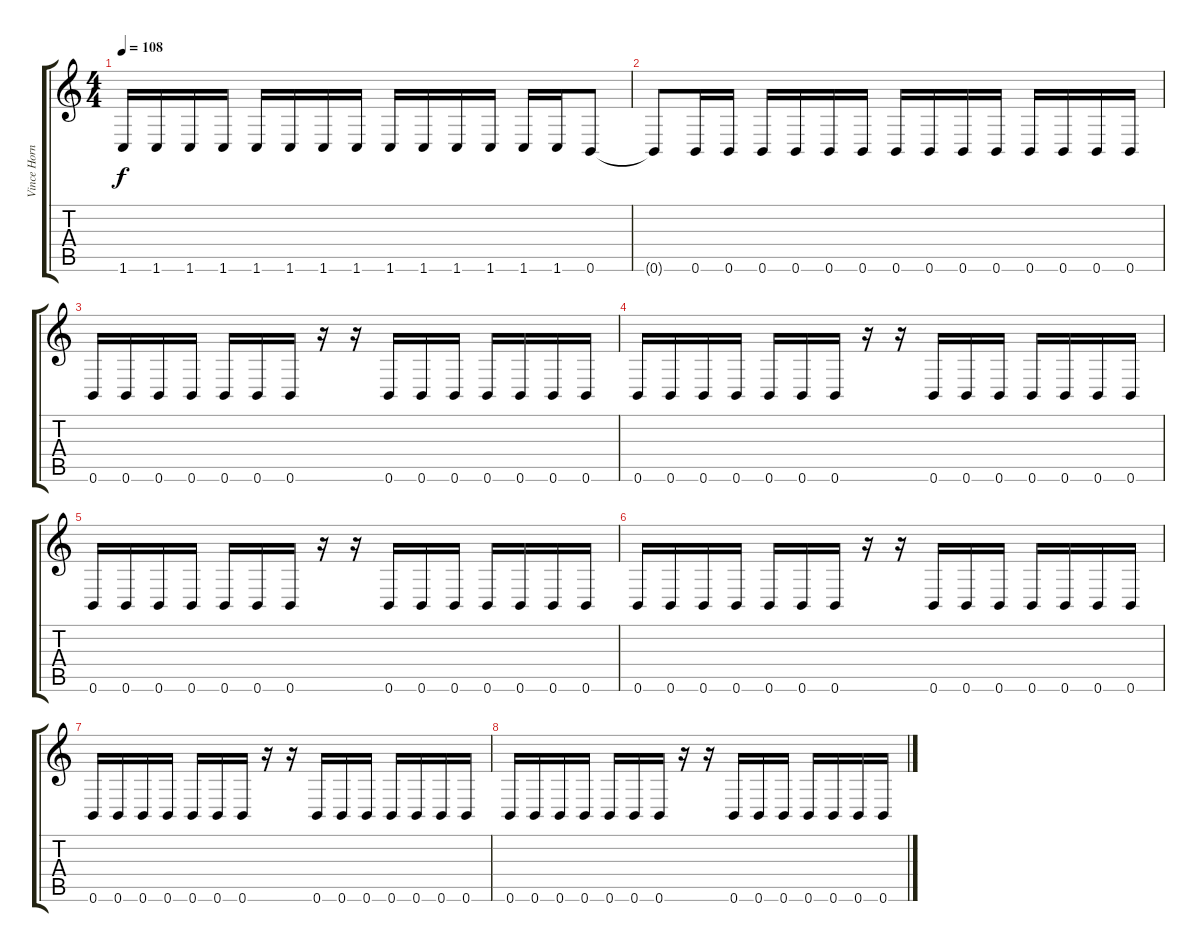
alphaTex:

\track ("Vince Hornsby - Bass" "Vince Horn") {instrument electricbassfinger}
\staff {score tabs}
\tuning (Db4 Ab3 E3 B2 Gb2 B1) {hide}
\ts (4 4)
\tempo 108
\clef g2
\ks c
1.6{t}.16{dy f} 1.6.16 1.6.16 1.6.16 1.6.16 1.6.16 1.6.16 1.6.16 1.6.16 1.6.16 1.6.16 1.6.16 1.6.16 1.6.16 0.6.8 |
0.6{t}.8 0.6.16 0.6.16 0.6.16 0.6.16 0.6.16 0.6.16 0.6.16 0.6.16 0.6.16 0.6.16 0.6.16 0.6.16 0.6.16 0.6.16 |
0.6.16 0.6.16 0.6.16 0.6.16 0.6.16 0.6.16 0.6.16 r.16 r.16 0.6.16 0.6.16 0.6.16 0.6.16 0.6.16 0.6.16 0.6.16 |
0.6.16 0.6.16 0.6.16 0.6.16 0.6.16 0.6.16 0.6.16 r.16 r.16 0.6.16 0.6.16 0.6.16 0.6.16 0.6.16 0.6.16 0.6.16 |
0.6.16 0.6.16 0.6.16 0.6.16 0.6.16 0.6.16 0.6.16 r.16 r.16 0.6.16 0.6.16 0.6.16 0.6.16 0.6.16 0.6.16 0.6.16 |
0.6.16 0.6.16 0.6.16 0.6.16 0.6.16 0.6.16 0.6.16 r.16 r.16 0.6.16 0.6.16 0.6.16 0.6.16 0.6.16 0.6.16 0.6.16 |
0.6.16 0.6.16 0.6.16 0.6.16 0.6.16 0.6.16 0.6.16 r.16 r.16 0.6.16 0.6.16 0.6.16 0.6.16 0.6.16 0.6.16 0.6.16 |
0.6.16 0.6.16 0.6.16 0.6.16 0.6.16 0.6.16 0.6.16 r.16 r.16 0.6.16 0.6.16 0.6.16 0.6.16 0.6.16 0.6.16 0.6.16
